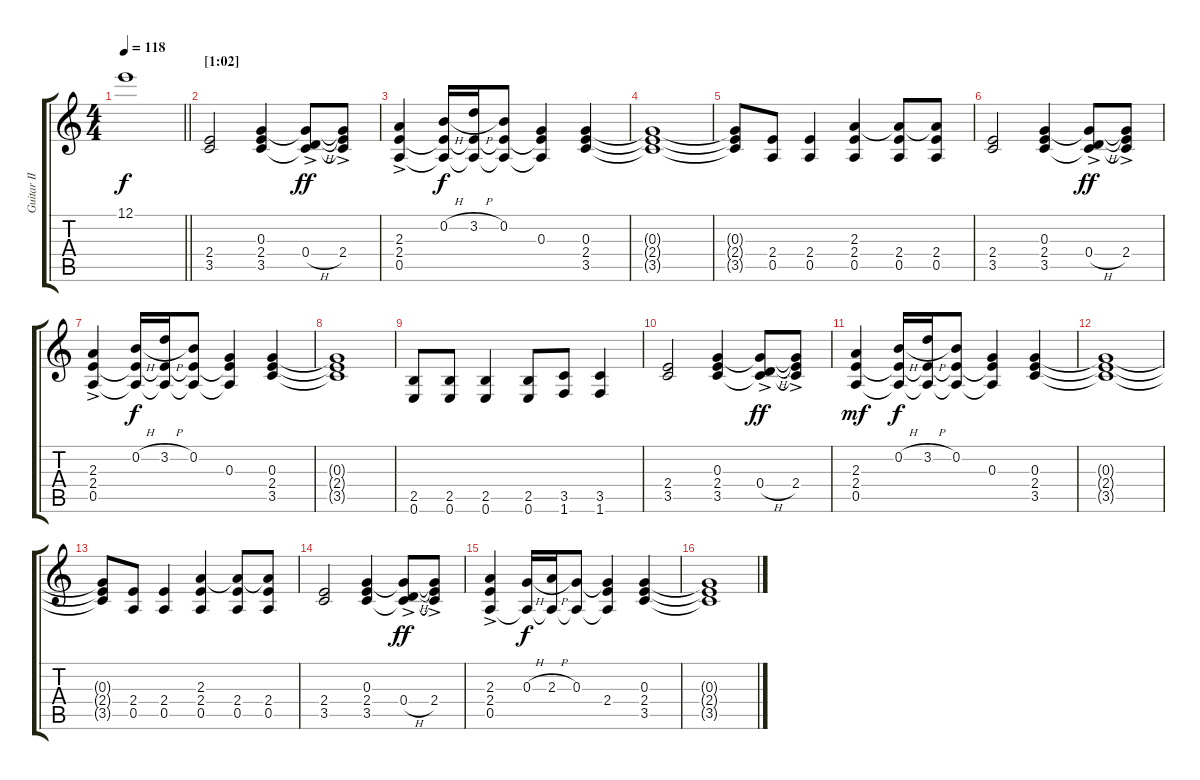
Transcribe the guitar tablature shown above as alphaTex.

\track ("Guitar II" "Guitar II") {instrument overdrivenguitar}
\staff {score tabs}
\tuning (E4 B3 G3 D3 A2 E2) {hide}
\ts (4 4)
\tempo 118
\clef g2
\barLineRight lightlight
\ks c
12.1{t}.1{dy f} |
\section ("" "[1:02]")
(2.4 3.5).2 (0.3 2.4 3.5).4 (0.3{t} 0.4{h ac} 3.5{t}).8{dy ff} (0.3{t} 2.4{ac} 3.5{t}).8 |
(2.3 2.4{ac} 0.5).4 (0.2{h} 2.4{t} 0.5{t}).16{dy f} (3.2{h} 2.4{t} 0.5{t}).16 (0.2 2.4{t} 0.5{t}).8 (0.3 2.4{t} 0.5{t}).4 (0.3 2.4 3.5).4 |
(0.3{t} 2.4{t} 3.5{t}).1 |
(0.3{t} 2.4{t} 3.5{t}).8 (2.4 0.5).8 (2.4 0.5).4 (2.3 2.4 0.5).4 (2.3{t} 2.4 0.5).8 (2.3{t} 2.4 0.5).8 |
(2.4 3.5).2 (0.3 2.4 3.5).4 (0.3{t} 0.4{h ac} 3.5{t}).8{dy ff} (0.3{t} 2.4{ac} 3.5{t}).8 |
(2.3 2.4{ac} 0.5).4 (0.2{h} 2.4{t} 0.5{t}).16{dy f} (3.2{h} 2.4{t} 0.5{t}).16 (0.2 2.4{t} 0.5{t}).8 (0.3 2.4{t} 0.5{t}).4 (0.3 2.4 3.5).4 |
(0.3{t} 2.4{t} 3.5{t}).1 |
(2.5 0.6).8 (2.5 0.6).8 (2.5 0.6).4 (2.5 0.6).8 (3.5 1.6).8 (3.5 1.6).4 |
(2.4 3.5).2 (0.3 2.4 3.5).4 (0.3{t} 0.4{h ac} 3.5{t}).8{dy ff} (0.3{t} 2.4{ac} 3.5{t}).8 |
(2.3 2.4 0.5).4{dy mf} (0.2{h} 2.4{t} 0.5{t}).16{dy f} (3.2{h} 2.4{t} 0.5{t}).16 (0.2 2.4{t} 0.5{t}).8 (0.3 2.4{t} 0.5{t}).4 (0.3 2.4 3.5).4 |
(0.3{t} 2.4{t} 3.5{t}).1 |
(0.3{t} 2.4{t} 3.5{t}).8 (2.4 0.5).8 (2.4 0.5).4 (2.3 2.4 0.5).4 (2.3{t} 2.4 0.5).8 (2.3{t} 2.4 0.5).8 |
(2.4 3.5).2 (0.3 2.4 3.5).4 (0.3{t} 0.4{h ac} 3.5{t}).8{dy ff} (0.3{t} 2.4{ac} 3.5{t}).8 |
(2.3 2.4{ac} 0.5).4 (0.3{h} 0.5{t}).16{dy f} (2.3{h} 0.5{t}).16 (0.3 0.5{t}).8 (0.3{t} 2.4 0.5{t}).4 (0.3 2.4 3.5).4 |
(0.3{t} 2.4{t} 3.5{t}).1
